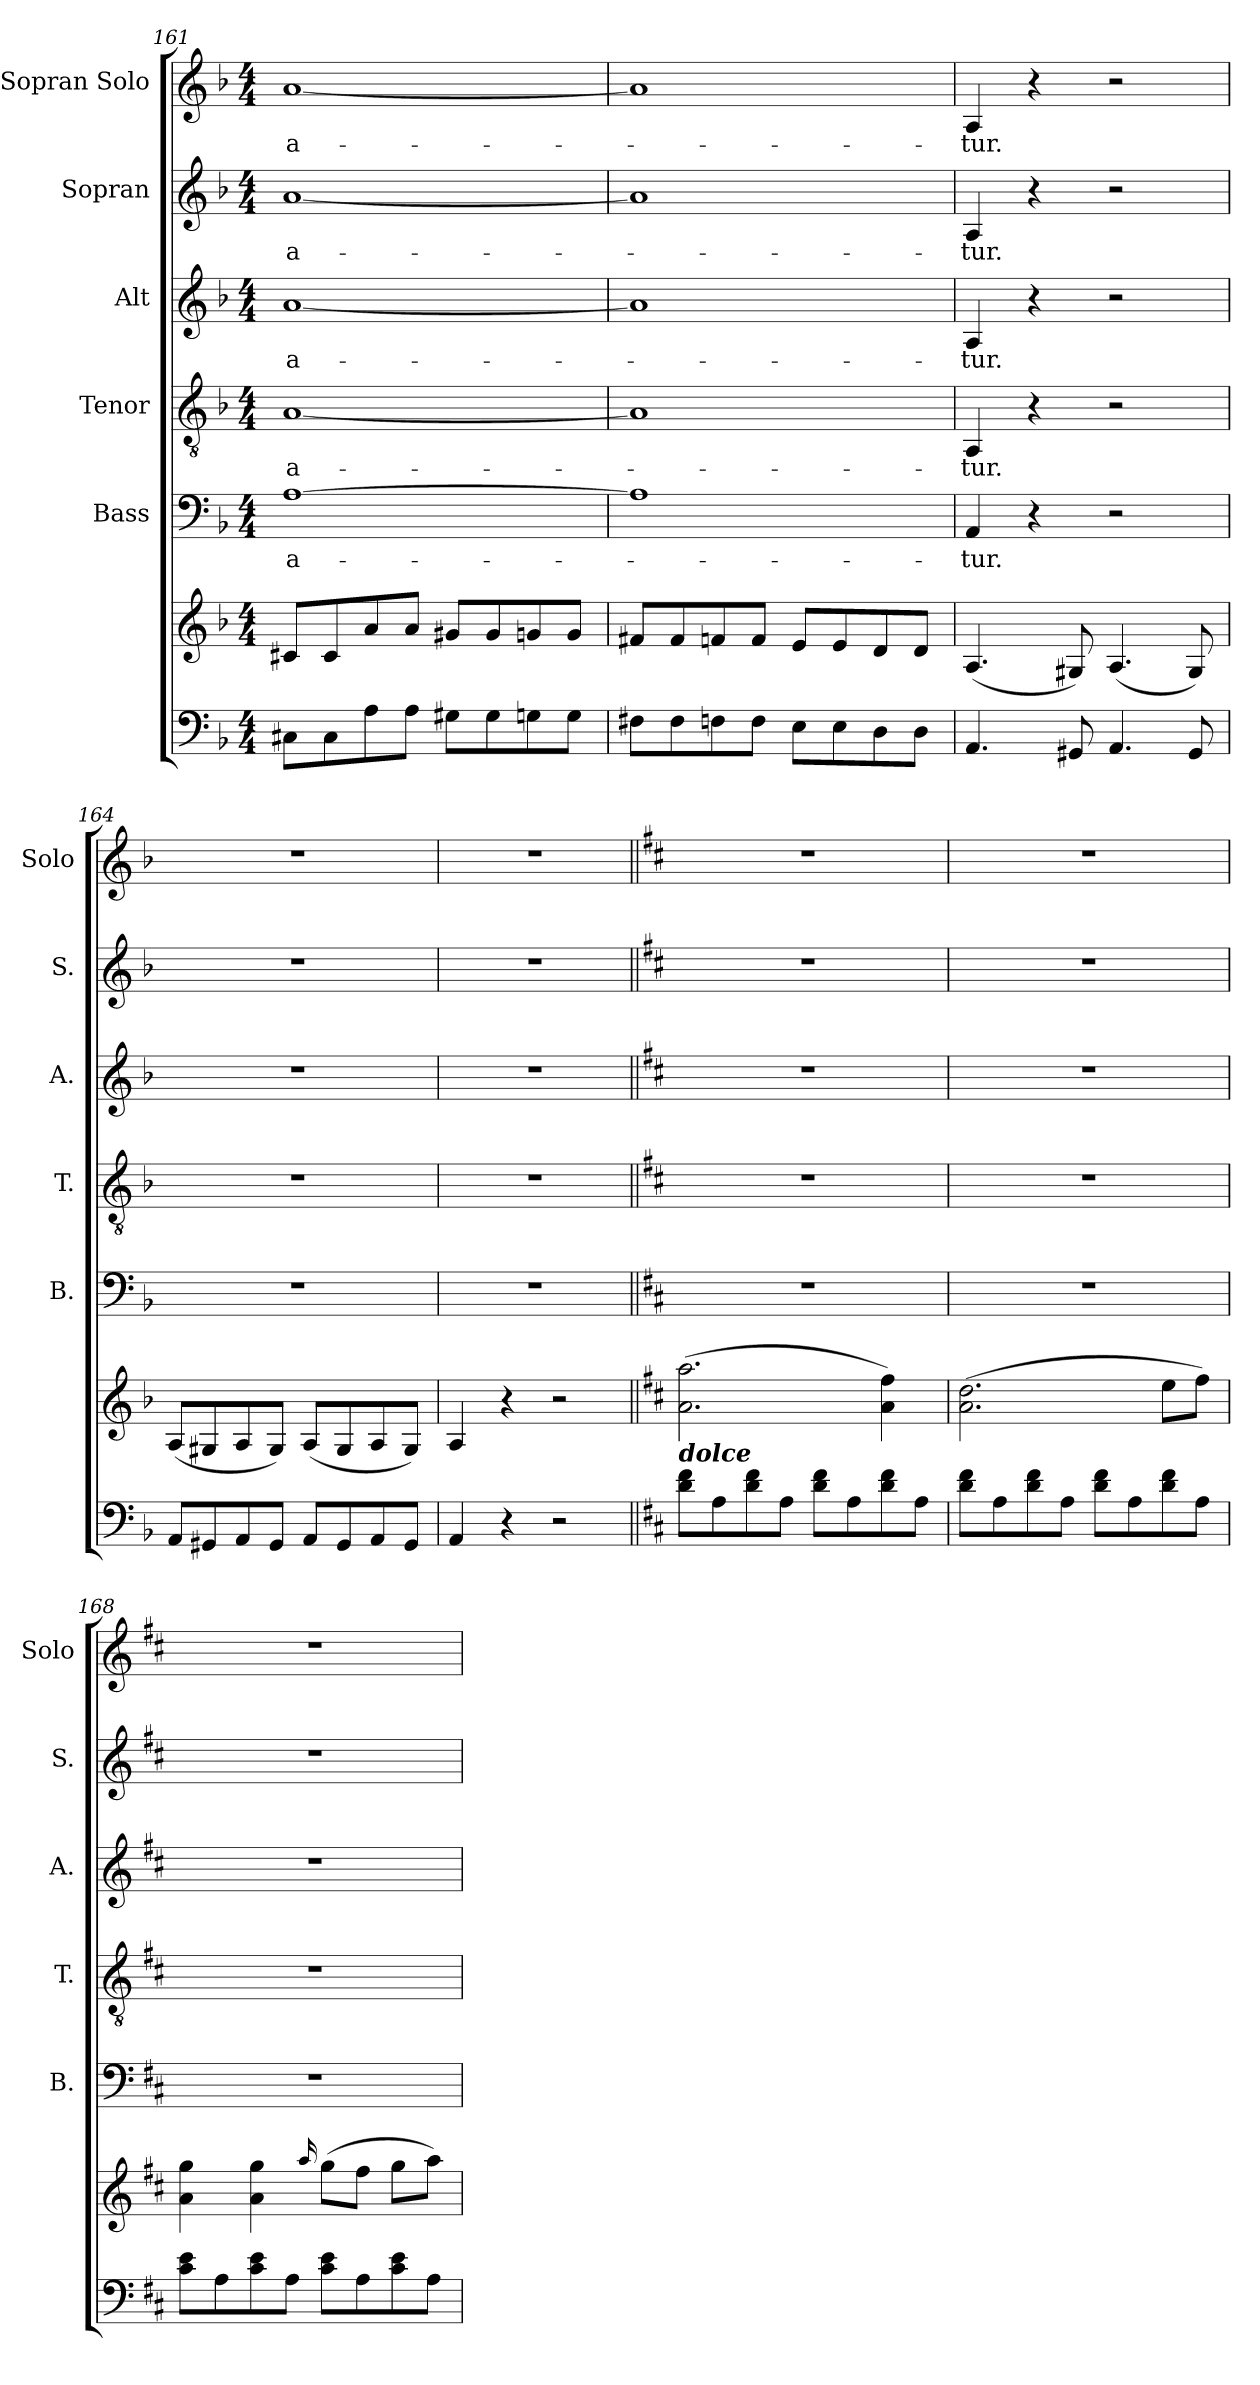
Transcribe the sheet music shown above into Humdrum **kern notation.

**kern	**kern	**kern	**text	**kern	**text	**kern	**text	**kern	**text	**kern	**text
*part6	*part6	*part5	*part5	*part4	*part4	*part3	*part3	*part2	*part2	*part1	*part1
*staff7	*staff6	*staff5	*staff5	*staff4	*staff4	*staff3	*staff3	*staff2	*staff2	*staff1	*staff1
*	*	*I"Bass	*	*I"Tenor	*	*I"Alt	*	*I"Sopran	*	*I"Sopran Solo	*
*	*	*I'B.	*	*I'T.	*	*I'A.	*	*I'S.	*	*I'Solo	*
!!LO:PB:g=z
*clefF4	*clefG2	*clefF4	*	*clefGv2	*	*clefG2	*	*clefG2	*	*clefG2	*
*k[b-]	*k[b-]	*k[b-]	*	*k[b-]	*	*k[b-]	*	*k[b-]	*	*k[b-]	*
*F:	*F:	*F:	*	*F:	*	*F:	*	*F:	*	*F:	*
*M4/4	*M4/4	*M4/4	*	*M4/4	*	*M4/4	*	*M4/4	*	*M4/4	*
=161	=161	=161	=161	=161	=161	=161	=161	=161	=161	=161	=161
!	!	!	!LO:LY:b	!	!LO:LY:b	!	!LO:LY:b	!	!LO:LY:b	!	!LO:LY:b
8C#X\L	8c#X/L	[1A	-a-	[1A	-a-	[1a	-a-	[1a	-a-	[1a	-a-
8C#\	8c#/	.	.	.	.	.	.	.	.	.	.
8A\	8a/	.	.	.	.	.	.	.	.	.	.
8A\J	8a/J	.	.	.	.	.	.	.	.	.	.
8G#X\L	8g#X/L	.	.	.	.	.	.	.	.	.	.
8G#\	8g#/	.	.	.	.	.	.	.	.	.	.
8Gn\	8gn/	.	.	.	.	.	.	.	.	.	.
8G\J	8g/J	.	.	.	.	.	.	.	.	.	.
=162	=162	=162	=162	=162	=162	=162	=162	=162	=162	=162	=162
8F#X\L	8f#X/L	1A]	.	1A]	.	1a]	.	1a]	.	1a]	.
8F#\	8f#/	.	.	.	.	.	.	.	.	.	.
8Fn\	8fn/	.	.	.	.	.	.	.	.	.	.
8F\J	8f/J	.	.	.	.	.	.	.	.	.	.
8E\L	8e/L	.	.	.	.	.	.	.	.	.	.
8E\	8e/	.	.	.	.	.	.	.	.	.	.
8D\	8d/	.	.	.	.	.	.	.	.	.	.
8D\J	8d/J	.	.	.	.	.	.	.	.	.	.
=163	=163	=163	=163	=163	=163	=163	=163	=163	=163	=163	=163
!	!	!	!LO:LY:b	!	!LO:LY:b	!	!LO:LY:b	!	!LO:LY:b	!	!LO:LY:b
4.AA/	(<4.A/	4AA/	-tur.	4AA/	-tur.	4A/	-tur.	4A/	-tur.	4A/	-tur.
.	.	4r	.	4r	.	4r	.	4r	.	4r	.
8GG#X/	8G#X/)	.	.	.	.	.	.	.	.	.	.
4.AA/	(<4.A/	2r	.	2r	.	2r	.	2r	.	2r	.
8GG#/	8G#/)	.	.	.	.	.	.	.	.	.	.
=164	=164	=164	=164	=164	=164	=164	=164	=164	=164	=164	=164
8AA/L	(<8A/L	1r	.	1r	.	1r	.	1r	.	1r	.
8GG#X/	8G#X/	.	.	.	.	.	.	.	.	.	.
8AA/	8A/	.	.	.	.	.	.	.	.	.	.
8GG#/J	8G#/J)	.	.	.	.	.	.	.	.	.	.
8AA/L	(<8A/L	.	.	.	.	.	.	.	.	.	.
8GG#/	8G#/	.	.	.	.	.	.	.	.	.	.
8AA/	8A/	.	.	.	.	.	.	.	.	.	.
8GG#/J	8G#/J)	.	.	.	.	.	.	.	.	.	.
=165	=165	=165	=165	=165	=165	=165	=165	=165	=165	=165	=165
4AA/	4A/	1r	.	1r	.	1r	.	1r	.	1r	.
4r	4r	.	.	.	.	.	.	.	.	.	.
2r	2r	.	.	.	.	.	.	.	.	.	.
!!LO:LB:g=z
=166||	=166||	=166||	=166||	=166||	=166||	=166||	=166||	=166||	=166||	=166||	=166||
*k[f#c#]	*k[f#c#]	*k[f#c#]	*	*k[f#c#]	*	*k[f#c#]	*	*k[f#c#]	*	*k[f#c#]	*
*D:	*D:	*D:	*	*D:	*	*D:	*	*D:	*	*D:	*
!	!LO:TX:b:Bi:t=dolce	!	!	!	!	!	!	!	!	!	!
8d\ 8f#\L	(>2.a\ 2.aa\	1r	.	1r	.	1r	.	1r	.	1r	.
8A\	.	.	.	.	.	.	.	.	.	.	.
8d\ 8f#\	.	.	.	.	.	.	.	.	.	.	.
8A\J	.	.	.	.	.	.	.	.	.	.	.
8d\ 8f#\L	.	.	.	.	.	.	.	.	.	.	.
8A\	.	.	.	.	.	.	.	.	.	.	.
8d\ 8f#\	4a\ 4ff#\)	.	.	.	.	.	.	.	.	.	.
8A\J	.	.	.	.	.	.	.	.	.	.	.
=167	=167	=167	=167	=167	=167	=167	=167	=167	=167	=167	=167
8d\ 8f#\L	(>2.a\ 2.dd\	1r	.	1r	.	1r	.	1r	.	1r	.
8A\	.	.	.	.	.	.	.	.	.	.	.
8d\ 8f#\	.	.	.	.	.	.	.	.	.	.	.
8A\J	.	.	.	.	.	.	.	.	.	.	.
8d\ 8f#\L	.	.	.	.	.	.	.	.	.	.	.
8A\	.	.	.	.	.	.	.	.	.	.	.
8d\ 8f#\	8ee\L	.	.	.	.	.	.	.	.	.	.
8A\J	8ff#\J)	.	.	.	.	.	.	.	.	.	.
=168	=168	=168	=168	=168	=168	=168	=168	=168	=168	=168	=168
8c#\ 8e\L	4a\ 4gg\	1r	.	1r	.	1r	.	1r	.	1r	.
8A\	.	.	.	.	.	.	.	.	.	.	.
8c#\ 8e\	4a\ 4gg\	.	.	.	.	.	.	.	.	.	.
8A\J	.	.	.	.	.	.	.	.	.	.	.
.	16qqaa/	.	.	.	.	.	.	.	.	.	.
8c#\ 8e\L	(>8gg\L	.	.	.	.	.	.	.	.	.	.
8A\	8ff#\J	.	.	.	.	.	.	.	.	.	.
8c#\ 8e\	8gg\L	.	.	.	.	.	.	.	.	.	.
8A\J	8aa\J)	.	.	.	.	.	.	.	.	.	.
=	=	=	=	=	=	=	=	=	=	=	=
*-	*-	*-	*-	*-	*-	*-	*-	*-	*-	*-	*-
